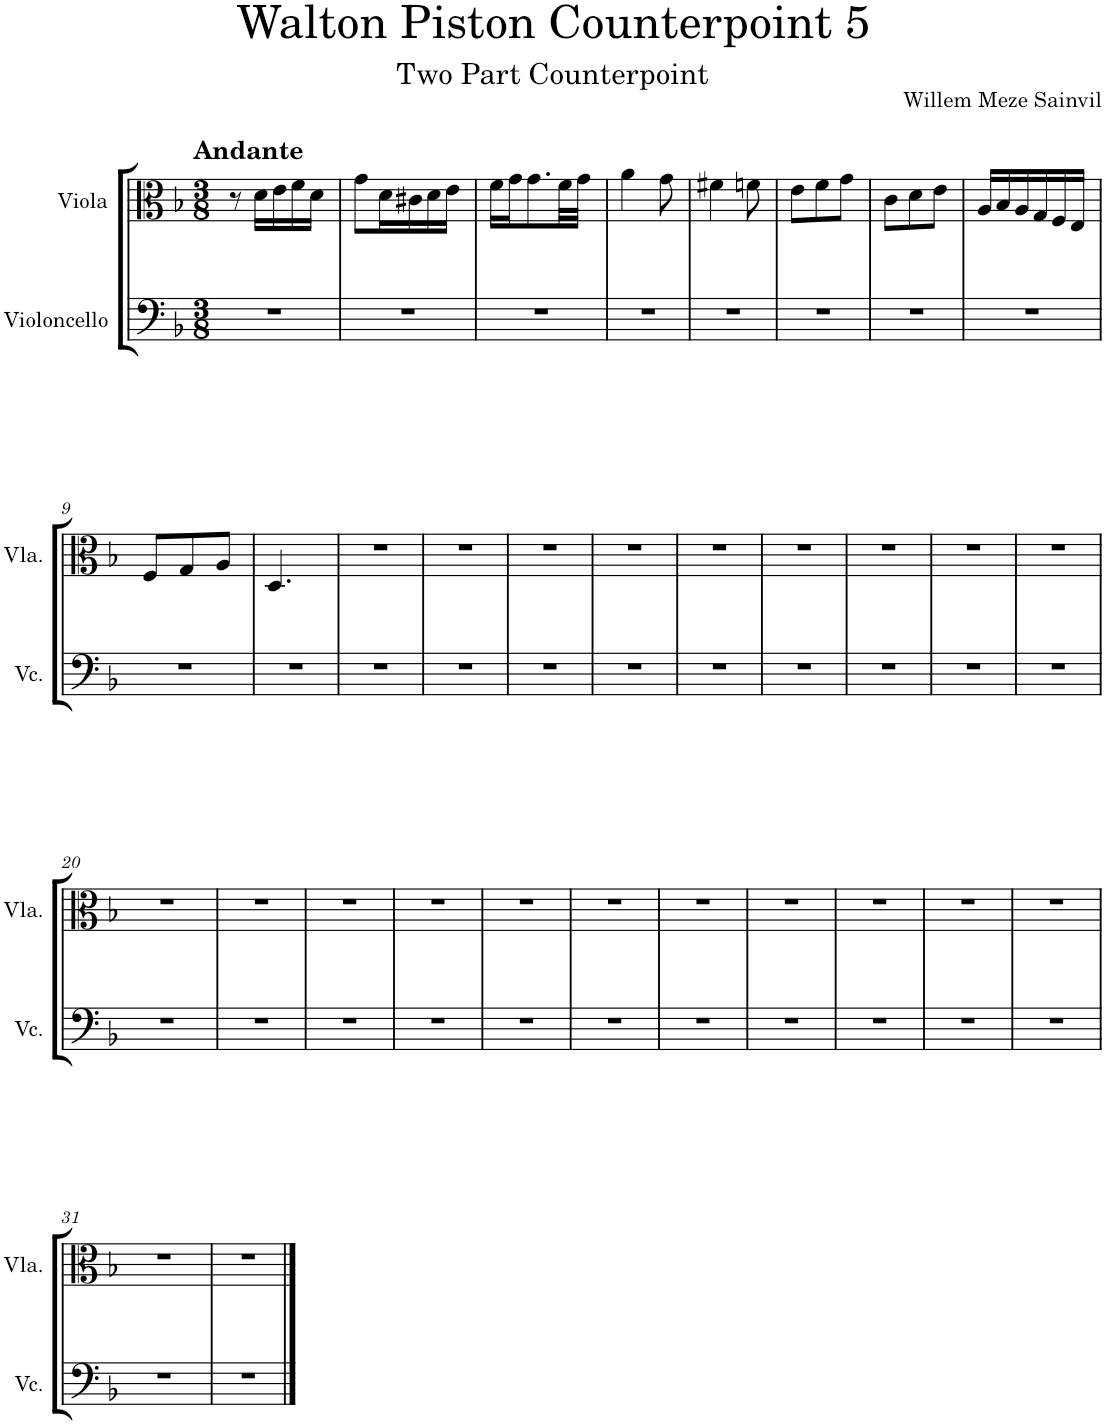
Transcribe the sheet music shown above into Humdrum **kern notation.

**kern	**kern
*part2	*part1
*staff2	*staff1
*I"Violoncello	*I"Viola
*I'Vc.	*I'Vla.
*clefF4	*clefC3
*k[b-]	*k[b-]
*M3/8	*M3/8
=1	=1
!	!LO:TX:a:B:t=Andante
4.r	8r
.	16d\LL
.	16e\
.	16f\
.	16d\JJ
=2	=2
4.r	8g\L
.	16d\L
.	16c#X\
.	16d\
.	16e\JJ
=3	=3
4.r	16f\LL
.	16g\J
.	8.g\
.	32f\LL
.	32g\JJJ
=4	=4
4.r	4a\
.	8g\
=5	=5
4.r	4f#X\
.	8fn\
=6	=6
4.r	8e\L
.	8f\
.	8g\J
=7	=7
4.r	8c\L
.	8d\
.	8e\J
=8	=8
4.r	16A/LL
.	16B-/
.	16A/
.	16G/
.	16F/
.	16E/JJ
!!LO:LB:g=z
=9	=9
4.r	8F/L
.	8G/
.	8A/J
=10	=10
4.r	4.D/
=11	=11
4.r	4.r
=12	=12
4.r	4.r
=13	=13
4.r	4.r
=14	=14
4.r	4.r
=15	=15
4.r	4.r
=16	=16
4.r	4.r
=17	=17
4.r	4.r
=18	=18
4.r	4.r
=19	=19
4.r	4.r
!!LO:LB:g=z
=20	=20
4.r	4.r
=21	=21
4.r	4.r
=22	=22
4.r	4.r
=23	=23
4.r	4.r
=24	=24
4.r	4.r
=25	=25
4.r	4.r
=26	=26
4.r	4.r
=27	=27
4.r	4.r
=28	=28
4.r	4.r
=29	=29
4.r	4.r
=30	=30
4.r	4.r
!!LO:LB:g=z
=31	=31
4.r	4.r
=32	=32
4.r	4.r
==	==
*-	*-
